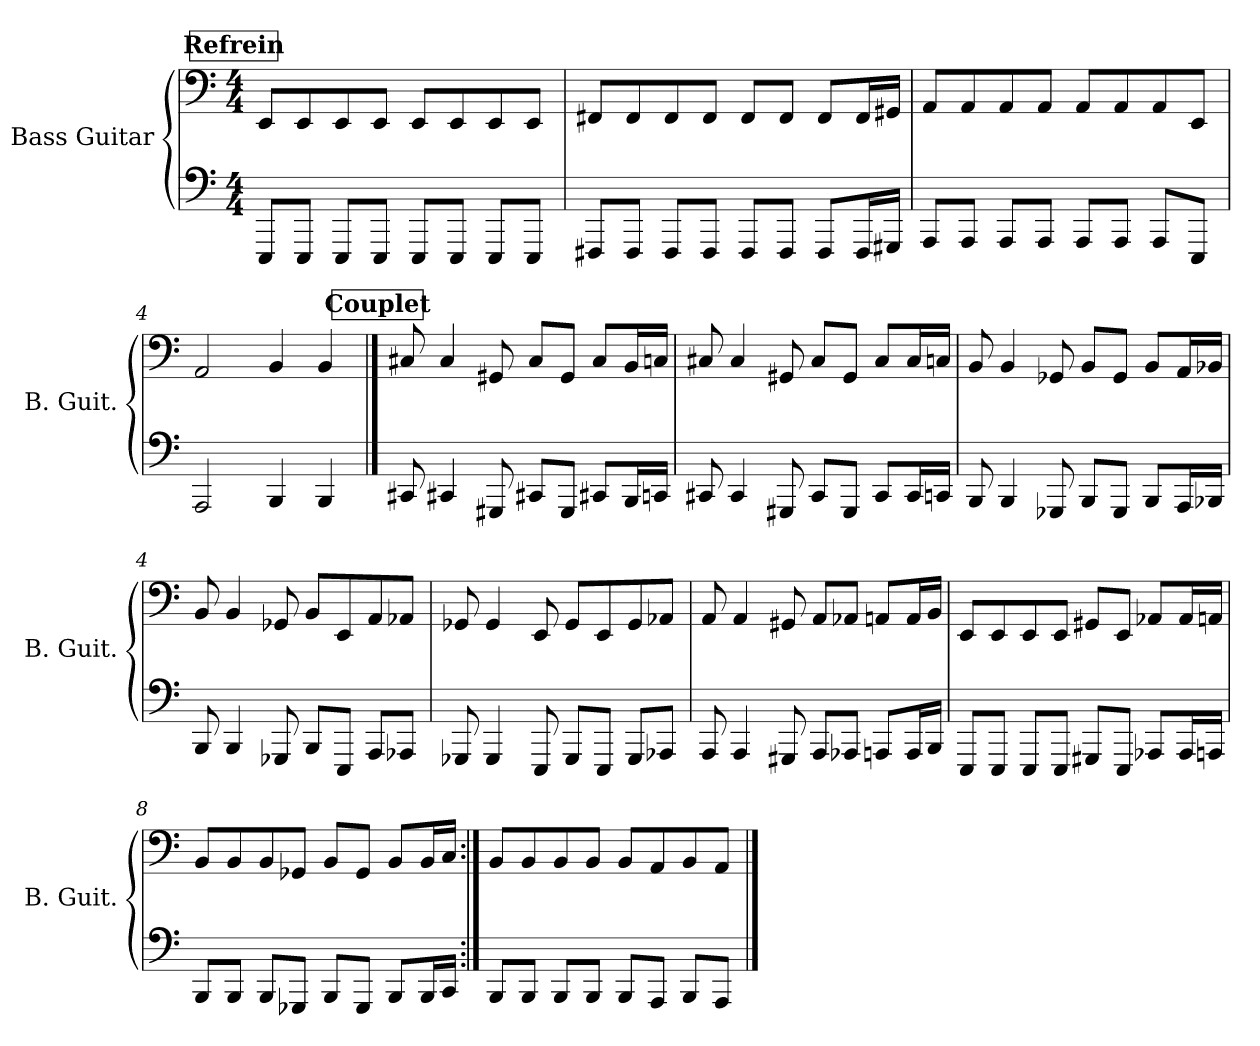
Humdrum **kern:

**kern	**kern
*part1	*part1
*staff2	*staff1
*I"Bass Guitar	*
*I'B. Guit.	*
*stria4	*
*	*clefF4
*ITrd7c12	*ITrd7c12
*k[]	*k[]
*M4/4	*M4/4
*MM90	*MM90
!!LO:REH:place=s1:a:B:fs=14:t=Refrein
=1	=1
8EEEEL	8EEE/L
8EEEEJ	8EEE/
8EEEEL	8EEE/
8EEEEJ	8EEE/J
8EEEEL	8EEE/L
8EEEEJ	8EEE/
8EEEEL	8EEE/
8EEEEJ	8EEE/J
=2	=2
8FFFF#L	8FFF#X/L
8FFFF#J	8FFF#/
8FFFF#L	8FFF#/
8FFFF#J	8FFF#/J
8FFFF#L	8FFF#/L
8FFFF#J	8FFF#/J
8FFFF#L	8FFF#/L
16FFFF#L	16FFF#/L
16GGGG#JJ	16GGG#X/JJ
=3	=3
8AAAAL	8AAA/L
8AAAAJ	8AAA/
8AAAAL	8AAA/
8AAAAJ	8AAA/J
8AAAAL	8AAA/L
8AAAAJ	8AAA/
8AAAAL	8AAA/
8EEEEJ	8EEE/J
=4	=4
2AAAA	2AAA/
4BBBB	4BBB/
4BBBB	4BBB/
!!LO:LB:g=z
!!LO:REH:place=s1:a:B:fs=14:t=Couplet
==1	==1
*stria4	*
8CCC#	8CC#X/
4CCC#X	4CC#/
8GGGG#	8GGG#X/
8CCC#XL	8CC#/L
8GGGG#J	8GGG#/J
8CCC#XL	8CC#/L
16BBBBL	16BBB/L
16CCCJJ	16CCn/JJ
=2	=2
8CCC#X	8CC#X/
4CCC#	4CC#/
8GGGG#X	8GGG#X/
8CCC#L	8CC#/L
8GGGG#J	8GGG#/J
8CCC#L	8CC#/L
16CCC#L	16CC#/L
16CCCJJ	16CCn/JJ
=3	=3
8BBBB	8BBB/
4BBBB	4BBB/
8GGGG-	8GGG-X/
8BBBBL	8BBB/L
8GGGG-J	8GGG-/J
8BBBBL	8BBB/L
16AAAAL	16AAA/L
16BBBB-JJ	16BBB-X/JJ
=4	=4
8BBBB	8BBB/
4BBBB	4BBB/
8GGGG-X	8GGG-X/
8BBBBL	8BBB/L
8EEEEJ	8EEE/
8AAAAL	8AAA/
8AAAA-J	8AAA-X/J
!!LO:LB:g=z
=5	=5
8GGGG-	8GGG-X/
4GGGG-	4GGG-/
8EEEE	8EEE/
8GGGG-L	8GGG-/L
8EEEEJ	8EEE/
8GGGG-L	8GGG-/
8AAAA-J	8AAA-X/J
=6	=6
8AAAA	8AAA/
4AAAA	4AAA/
8GGGG#	8GGG#X/
8AAAAL	8AAA/L
8AAAA-J	8AAA-X/J
8AAAAL	8AAAn/L
16AAAAL	16AAA/L
16BBBBJJ	16BBB/JJ
=7	=7
8EEEEL	8EEE/L
8EEEEJ	8EEE/
8EEEEL	8EEE/
8EEEEJ	8EEE/J
8GGGG#L	8GGG#X/L
8EEEEJ	8EEE/J
8AAAA-L	8AAA-X/L
16AAAA-L	16AAA-/L
16AAAAJJ	16AAAn/JJ
=8	=8
8BBBBL	8BBB/L
8BBBBJ	8BBB/
8BBBBL	8BBB/
8GGGG-XJ	8GGG-X/J
8BBBBL	8BBB/L
8GGGG-J	8GGG-/J
8BBBBL	8BBB/L
16BBBBL	16BBB/L
16CCCJJ	16CC/JJ
=9:|!	=9:|!
8BBBBL	8BBB/L
8BBBBJ	8BBB/
8BBBBL	8BBB/
8BBBBJ	8BBB/J
8BBBBL	8BBB/L
8AAAAJ	8AAA/
8BBBBL	8BBB/
8AAAAJ	8AAA/J
==	==
*-	*-
